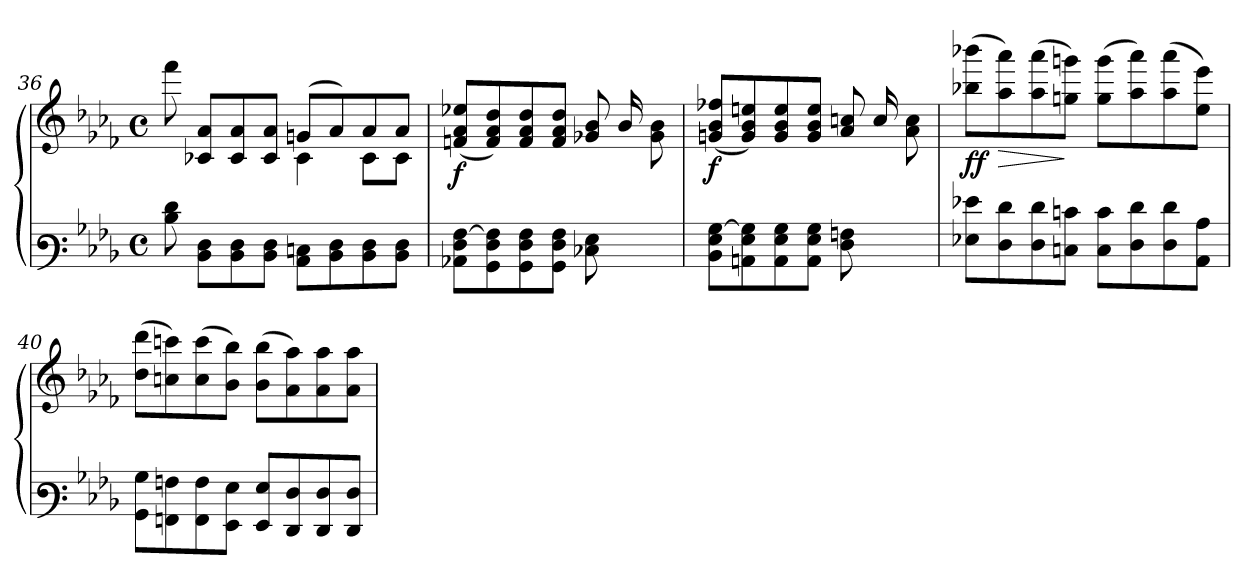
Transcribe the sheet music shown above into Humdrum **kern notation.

**kern	**kern	**dynam
*part1	*part1	*part1
*staff2	*staff1	*staff1/2
*clefF3	*clefG3	*
*k[b-e-a-d-]	*k[b-e-a-d-]	*
*M4/4	*M4/4	*
*met(c)	*met(c)	*
=36	=36	=36
*	*^	*
8d-\ 8f\	8ddd-\	2ryy	.
8D-\ 8F\L	8A-X/ 8f/L	.	.
8D-\ 8F\	8A-/ 8f/	.	.
8D-\ 8F\J	8A-/ 8f/J	.	.
8C\ 8En\L	(>8en/L	4A-\	.
8D-\ 8F\	8f/)	.	.
8D-\ 8F\	8f/	8A-\L	.
8D-\ 8F\J	8f/J	8A-\J	.
=37	=37	=37	=37
!	!	!	!LO:DY:b
*	*v	*v	*
8C-X\ 8F\ [>8A-\L	(>8dn/ 8f/ 8cc-X/L	f
8BB-\ 8F\ 8A-\]	8d/ 8f/ 8b-/)	.
8BB-\ 8F\ 8A-\	8d/ 8f/ 8b-/	.
8BB-\ 8F\ 8A-\J	8d/ 8f/ 8b-/J	.
8E-X\ 8G\	8e-X/ 8g/	.
8.ryy	16g/LL	.
.	8e-\ 8g\L	.
!!LO:LB:g=z
=38	=38	=38
!	!	!LO:DY:b
8D-\ 8G\ [>8B-\L	(>8en/ 8g/ 8dd-X/L	f
8Cn\ 8G\ 8B-\]	8e/ 8g/ 8ccn/)	.
8C\ 8G\ 8B-\	8e/ 8g/ 8cc/	.
8C\ 8G\ 8B-\J	8e/ 8g/ 8cc/J	.
8F\ 8An\	8f/ 8an/	.
8.ryy	16a/LL	.
.	8f\ 8a\L	.
=39	=39	=39
!	!	!LO:DY:b
!	!	!LO:DY:n=1:b
8G-X\ 8g-X\L	(>8gg-X\ 8ggg-X\L	f f
!	!	!LO:HP:b
8F\ 8f\	8ff\ 8fff\)	>
8F\ 8f\	(>8ff\ 8fff\	.
8En\ 8en\J	8een\ 8eeen\J)	]
8E\ 8e\L	(>8ee\ 8eee\L	.
8F\ 8f\	8ff\ 8fff\)	.
8F\ 8f\	(>8ff\ 8fff\	.
8C\ 8c\J	8cc\ 8ccc\J)	.
=40	=40	=40
8BB-\ 8B-\L	(>8b-\ 8bb-\L	.
8AAn\ 8An\	8an\ 8aan\)	.
8AA\ 8A\	(>8a\ 8aa\	.
8GG\ 8G\J	8g\ 8gg\J)	.
8GG/ 8G/L	(>8g\ 8gg\L	.
8FF/ 8F/	8f\ 8ff\)	.
8FF/ 8F/	8f\ 8ff\	.
8FF/ 8F/J	8f\ 8ff\J	.
=	=	=
*-	*-	*-
